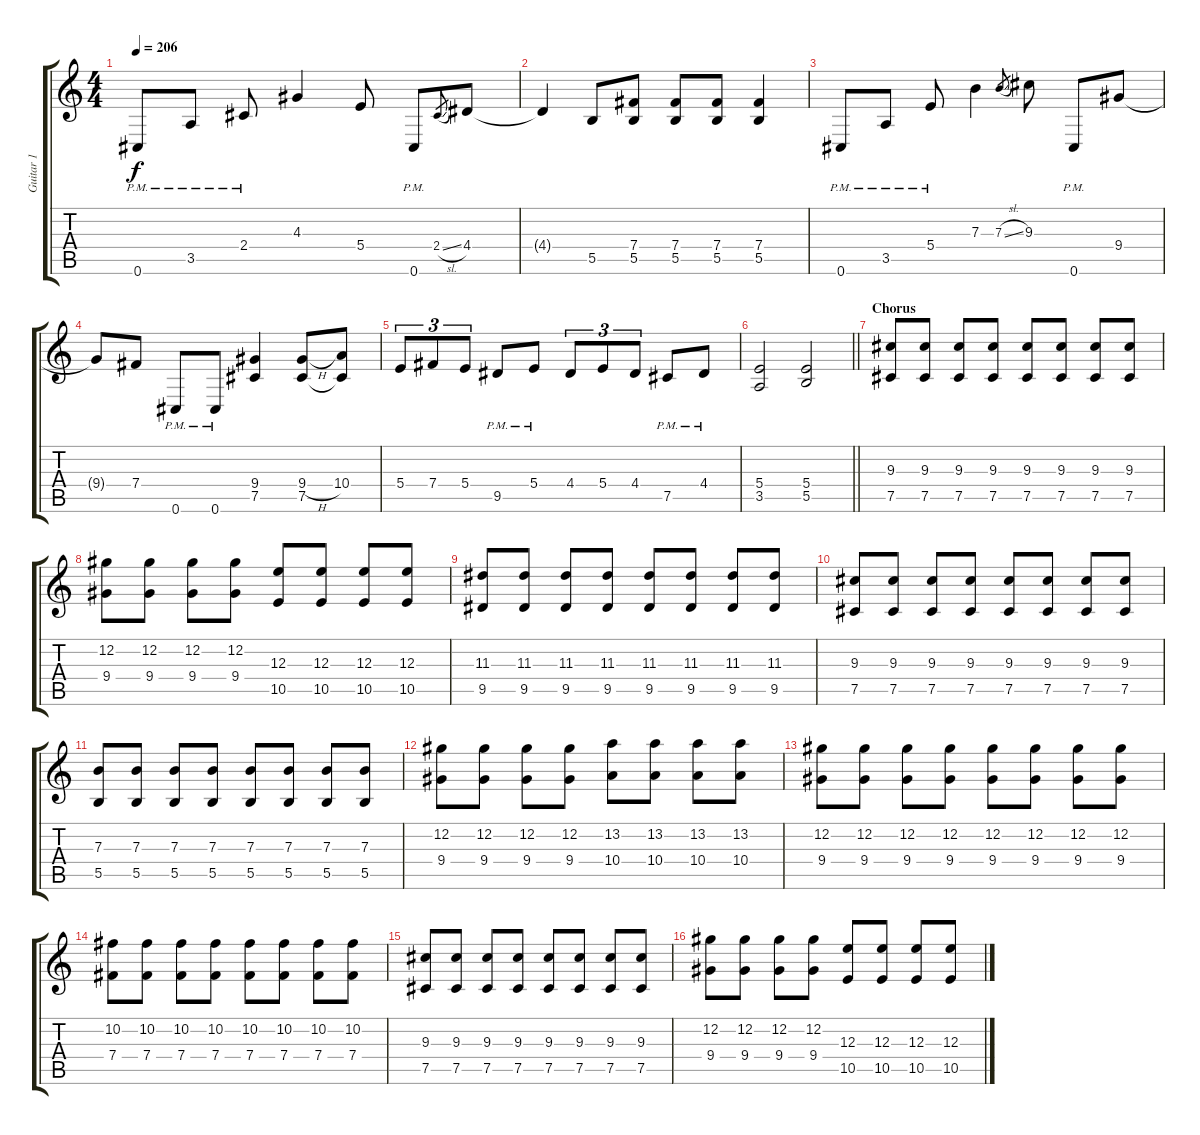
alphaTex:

\track ("Guitar 1" "Guitar 1") {instrument distortionguitar}
\staff {score tabs}
\tuning (Db4 Ab3 E3 B2 Gb2 Db2) {hide}
\ts (4 4)
\tempo 206
\clef g2
\ks c
0.6{pm}.8{dy f} 3.5{pm}.8 2.4{pm}.8 4.3.4 5.4.8 0.6{pm}.8 2.4{sl}.8{gr} 4.4.8 |
4.4{t}.4 5.5.8 (7.4 5.5).8 (7.4 5.5).8 (7.4 5.5).8 (7.4 5.5).4 |
0.6{pm}.8 3.5{pm}.8 5.4{pm}.8 7.3.4 7.3{sl}.8{gr} 9.3.8 0.6{pm}.8 9.4.8 |
9.4{t}.8 7.4.8 0.6{pm}.8 0.6{pm}.8 (9.4 7.5).4 (9.4{h} 7.5).8 (10.4 7.5{t}).8 |
5.4.8{tu (3 2)} 7.4.8{tu (3 2)} 5.4.8{tu (3 2)} 9.5{pm}.8 5.4{pm}.8 4.4.8{tu (3 2)} 5.4.8{tu (3 2)} 4.4.8{tu (3 2)} 7.5{pm}.8 4.4{pm}.8 |
\barLineRight lightlight
(5.4 3.5).2 (5.4 5.5).2 |
\section ("" "Chorus")
(9.3 7.5).8 (9.3 7.5).8 (9.3 7.5).8 (9.3 7.5).8 (9.3 7.5).8 (9.3 7.5).8 (9.3 7.5).8 (9.3 7.5).8 |
(12.2 9.4).8 (12.2 9.4).8 (12.2 9.4).8 (12.2 9.4).8 (12.3 10.5).8 (12.3 10.5).8 (12.3 10.5).8 (12.3 10.5).8 |
(11.3 9.5).8 (11.3 9.5).8 (11.3 9.5).8 (11.3 9.5).8 (11.3 9.5).8 (11.3 9.5).8 (11.3 9.5).8 (11.3 9.5).8 |
(9.3 7.5).8 (9.3 7.5).8 (9.3 7.5).8 (9.3 7.5).8 (9.3 7.5).8 (9.3 7.5).8 (9.3 7.5).8 (9.3 7.5).8 |
(7.3 5.5).8 (7.3 5.5).8 (7.3 5.5).8 (7.3 5.5).8 (7.3 5.5).8 (7.3 5.5).8 (7.3 5.5).8 (7.3 5.5).8 |
(12.2 9.4).8 (12.2 9.4).8 (12.2 9.4).8 (12.2 9.4).8 (13.2 10.4).8 (13.2 10.4).8 (13.2 10.4).8 (13.2 10.4).8 |
(12.2 9.4).8 (12.2 9.4).8 (12.2 9.4).8 (12.2 9.4).8 (12.2 9.4).8 (12.2 9.4).8 (12.2 9.4).8 (12.2 9.4).8 |
(10.2 7.4).8 (10.2 7.4).8 (10.2 7.4).8 (10.2 7.4).8 (10.2 7.4).8 (10.2 7.4).8 (10.2 7.4).8 (10.2 7.4).8 |
(9.3 7.5).8 (9.3 7.5).8 (9.3 7.5).8 (9.3 7.5).8 (9.3 7.5).8 (9.3 7.5).8 (9.3 7.5).8 (9.3 7.5).8 |
(12.2 9.4).8 (12.2 9.4).8 (12.2 9.4).8 (12.2 9.4).8 (12.3 10.5).8 (12.3 10.5).8 (12.3 10.5).8 (12.3 10.5).8
